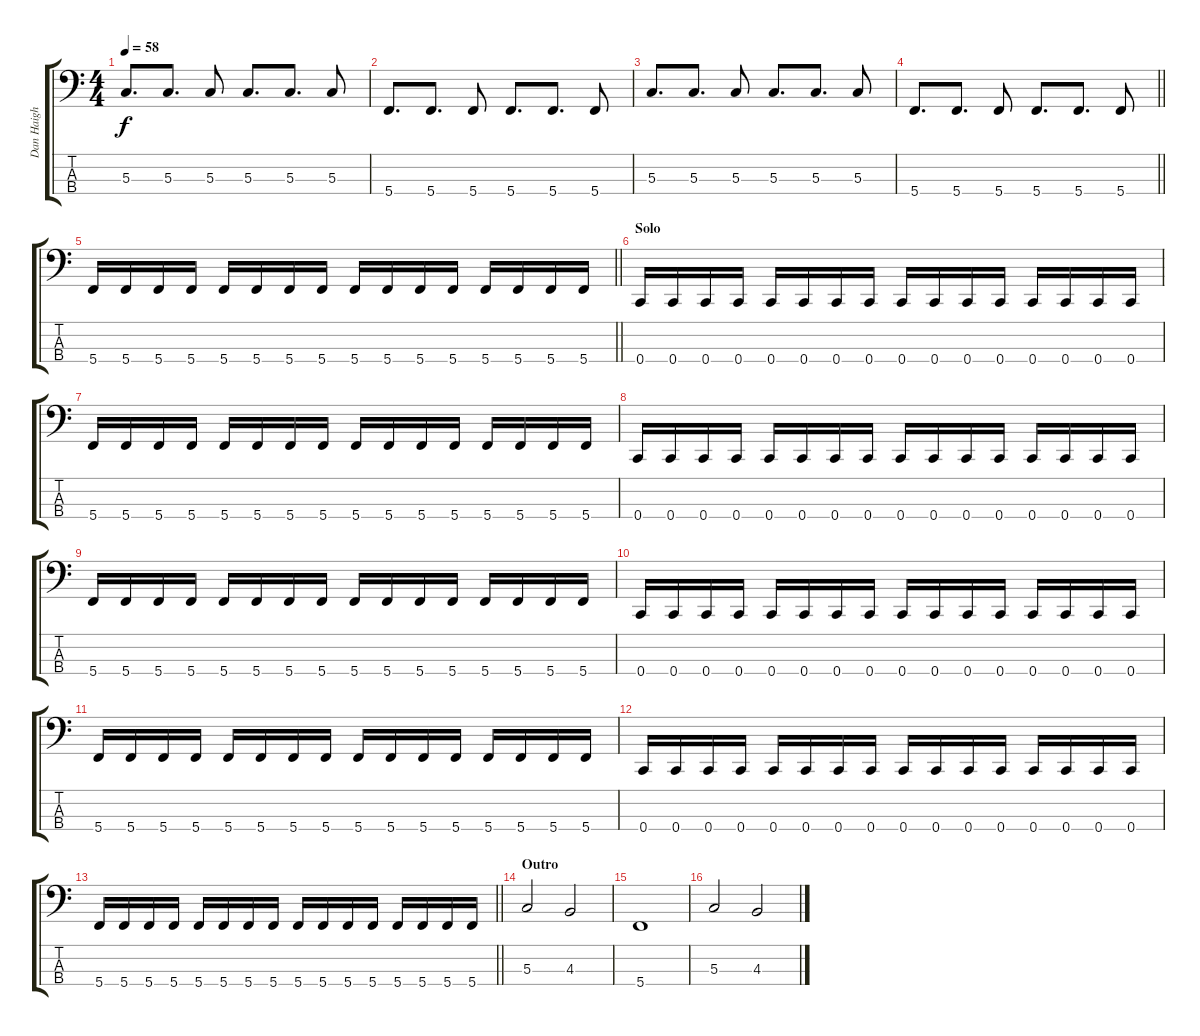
\track ("Dan Haigh" "Dan Haigh") {instrument electricbassfinger}
\staff {score tabs}
\tuning (F2 C2 G1 C1) {hide}
\ts (4 4)
\tempo 58
\clef f4
\ks c
5.3.8{d dy f} 5.3.8{d} 5.3.8 5.3.8{d} 5.3.8{d} 5.3.8 |
5.4.8{d} 5.4.8{d} 5.4.8 5.4.8{d} 5.4.8{d} 5.4.8 |
5.3.8{d} 5.3.8{d} 5.3.8 5.3.8{d} 5.3.8{d} 5.3.8 |
\barLineRight lightlight
5.4.8{d} 5.4.8{d} 5.4.8 5.4.8{d} 5.4.8{d} 5.4.8 |
\barLineRight lightlight
5.4.16 5.4.16 5.4.16 5.4.16 5.4.16 5.4.16 5.4.16 5.4.16 5.4.16 5.4.16 5.4.16 5.4.16 5.4.16 5.4.16 5.4.16 5.4.16 |
\section ("" "Solo")
0.4.16 0.4.16 0.4.16 0.4.16 0.4.16 0.4.16 0.4.16 0.4.16 0.4.16 0.4.16 0.4.16 0.4.16 0.4.16 0.4.16 0.4.16 0.4.16 |
5.4.16 5.4.16 5.4.16 5.4.16 5.4.16 5.4.16 5.4.16 5.4.16 5.4.16 5.4.16 5.4.16 5.4.16 5.4.16 5.4.16 5.4.16 5.4.16 |
0.4.16 0.4.16 0.4.16 0.4.16 0.4.16 0.4.16 0.4.16 0.4.16 0.4.16 0.4.16 0.4.16 0.4.16 0.4.16 0.4.16 0.4.16 0.4.16 |
5.4.16 5.4.16 5.4.16 5.4.16 5.4.16 5.4.16 5.4.16 5.4.16 5.4.16 5.4.16 5.4.16 5.4.16 5.4.16 5.4.16 5.4.16 5.4.16 |
0.4.16 0.4.16 0.4.16 0.4.16 0.4.16 0.4.16 0.4.16 0.4.16 0.4.16 0.4.16 0.4.16 0.4.16 0.4.16 0.4.16 0.4.16 0.4.16 |
5.4.16 5.4.16 5.4.16 5.4.16 5.4.16 5.4.16 5.4.16 5.4.16 5.4.16 5.4.16 5.4.16 5.4.16 5.4.16 5.4.16 5.4.16 5.4.16 |
0.4.16 0.4.16 0.4.16 0.4.16 0.4.16 0.4.16 0.4.16 0.4.16 0.4.16 0.4.16 0.4.16 0.4.16 0.4.16 0.4.16 0.4.16 0.4.16 |
\barLineRight lightlight
5.4.16 5.4.16 5.4.16 5.4.16 5.4.16 5.4.16 5.4.16 5.4.16 5.4.16 5.4.16 5.4.16 5.4.16 5.4.16 5.4.16 5.4.16 5.4.16 |
\section ("" "Outro")
5.3.2 4.3.2 |
5.4.1 |
5.3.2 4.3.2
